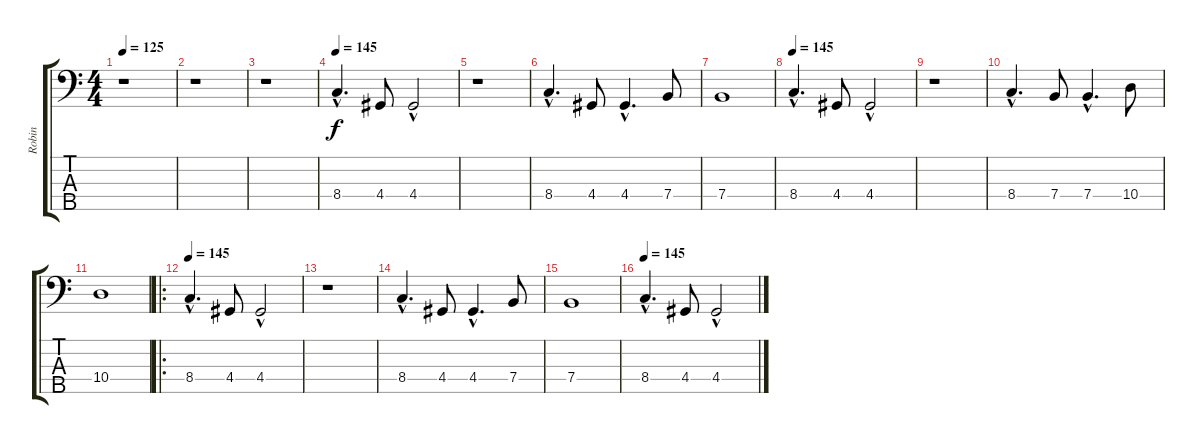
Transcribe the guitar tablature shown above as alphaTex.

\track ("Robin" "Robin") {instrument electricbasspick}
\staff {score tabs}
\tuning (G2 D2 A1 E1 B0) {hide}
\ts (4 4)
\tempo 125
\clef f4
\ks c
r.1{dy f} |
r.1 |
r.1 |
\tempo 148
\tempo 145
8.4{hac}.4{d} 4.4.8 4.4{hac}.2 |
r.1 |
8.4{hac}.4{d} 4.4.8 4.4{hac}.4{d} 7.4.8 |
7.4.1 |
\tempo 145
8.4{hac}.4{d} 4.4.8 4.4{hac}.2 |
r.1 |
8.4{hac}.4{d} 7.4.8 7.4{hac}.4{d} 10.4.8 |
10.4.1 |
\ro
\tempo 145
8.4{hac}.4{d} 4.4.8 4.4{hac}.2 |
r.1 |
8.4{hac}.4{d} 4.4.8 4.4{hac}.4{d} 7.4.8 |
7.4.1 |
\tempo 145
8.4{hac}.4{d} 4.4.8 4.4{hac}.2
